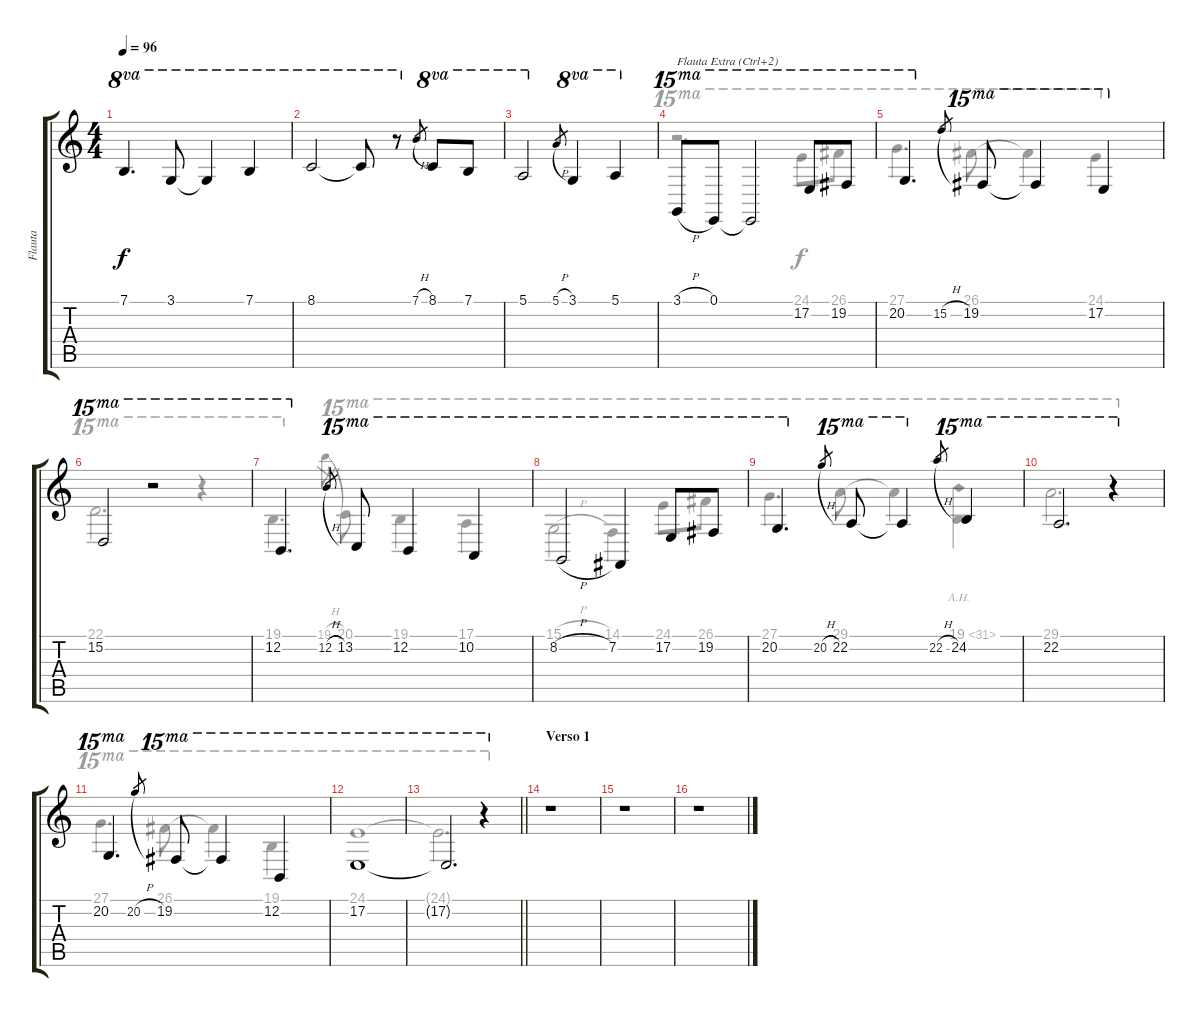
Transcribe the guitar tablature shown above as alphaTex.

\track ("Flauta" "Flauta") {instrument flute}
\staff {score tabs}
\tuning (E4 B3 G3 D3 A2 E2) {hide}
\voice
\ts (4 4)
\tempo 96
\clef g2
\ks c
7.1.4{d ot 8va dy f} 3.1.8{ot 8va} 3.1{t}.4{ot 8va} 7.1.4{ot 8va} |
8.1.2{ot 8va} 8.1{t}.8{ot 8va} r.8{ot 8va} 7.1{h}.8{gr} 8.1.8{ot 8va} 7.1.8{ot 8va} |
5.1.2{ot 8va} 5.1{h}.8{gr} 3.1.4{ot 8va} 5.1.4{ot 8va} |
3.1{h}.8{ot 15ma txt "Flauta Extra (Ctrl+2)"} 0.1.8{ot 15ma} 0.1{t}.2{ot 15ma} 17.2.8{ot 15ma} 19.2.8{ot 15ma} |
20.2.4{d ot 15ma} 15.2{h}.8{gr} 19.2.8{ot 15ma} 19.2{t}.4{ot 15ma} 17.2.4{ot 15ma} |
15.2.2{ot 15ma} r.2{ot 15ma} |
12.2.4{d ot 15ma} 12.2{h}.8{gr} 13.2.8{ot 15ma} 12.2.4{ot 15ma} 10.2.4{ot 15ma} |
8.2{h}.2{ot 15ma} 7.2.4{ot 15ma} 17.2.8{ot 15ma} 19.2.8{ot 15ma} |
20.2.4{d ot 15ma} 20.2{h}.8{gr} 22.2.8{ot 15ma} 22.2{t}.4{ot 15ma} 22.2{h}.8{gr} 24.2.4{ot 15ma} |
22.2.2{d ot 15ma} r.4{ot 15ma} |
20.2.4{d ot 15ma} 20.2{h}.8{gr} 19.2.8{ot 15ma} 19.2{t}.4{ot 15ma} 12.2.4{ot 15ma} |
17.2.1{ot 15ma} |
\barLineRight lightlight
17.2{t}.2{d ot 15ma} r.4{ot 15ma} |
\section ("" "Verso 1")
r.1 |
r.1 |
r.1
\voice
\clef g2
\ottava regular
\simile none
\ks c
|
|
|
r.2{d ot 15ma} 24.1.8{ot 15ma} 26.1.8{ot 15ma} |
27.1.4{d ot 15ma} 26.1.8{ot 15ma} 26.1{t}.4{ot 15ma} 24.1.4{ot 15ma} |
22.1.2{d ot 15ma} r.4{ot 15ma} |
19.1.4{d ot 15ma} 19.1{h}.8{gr} 20.1.8{ot 15ma} 19.1.4{ot 15ma} 17.1.4{ot 15ma} |
15.1{h}.2{ot 15ma} 14.1.4{ot 15ma} 24.1.8{ot 15ma} 26.1.8{ot 15ma} |
27.1.4{d ot 15ma} 29.1.8{ot 15ma} 29.1{t}.4{ot 15ma} 19.1{ah 12}.4{ot 15ma} |
29.1.2{d ot 15ma} r.4{ot 15ma} |
27.1.4{d ot 15ma} 26.1.8{ot 15ma} 26.1{t}.4{ot 15ma} 19.1.4{ot 15ma} |
24.1.1{ot 15ma} |
\barLineRight lightlight
24.1{t}.2{d ot 15ma} r.4{ot 15ma} |
|
|
